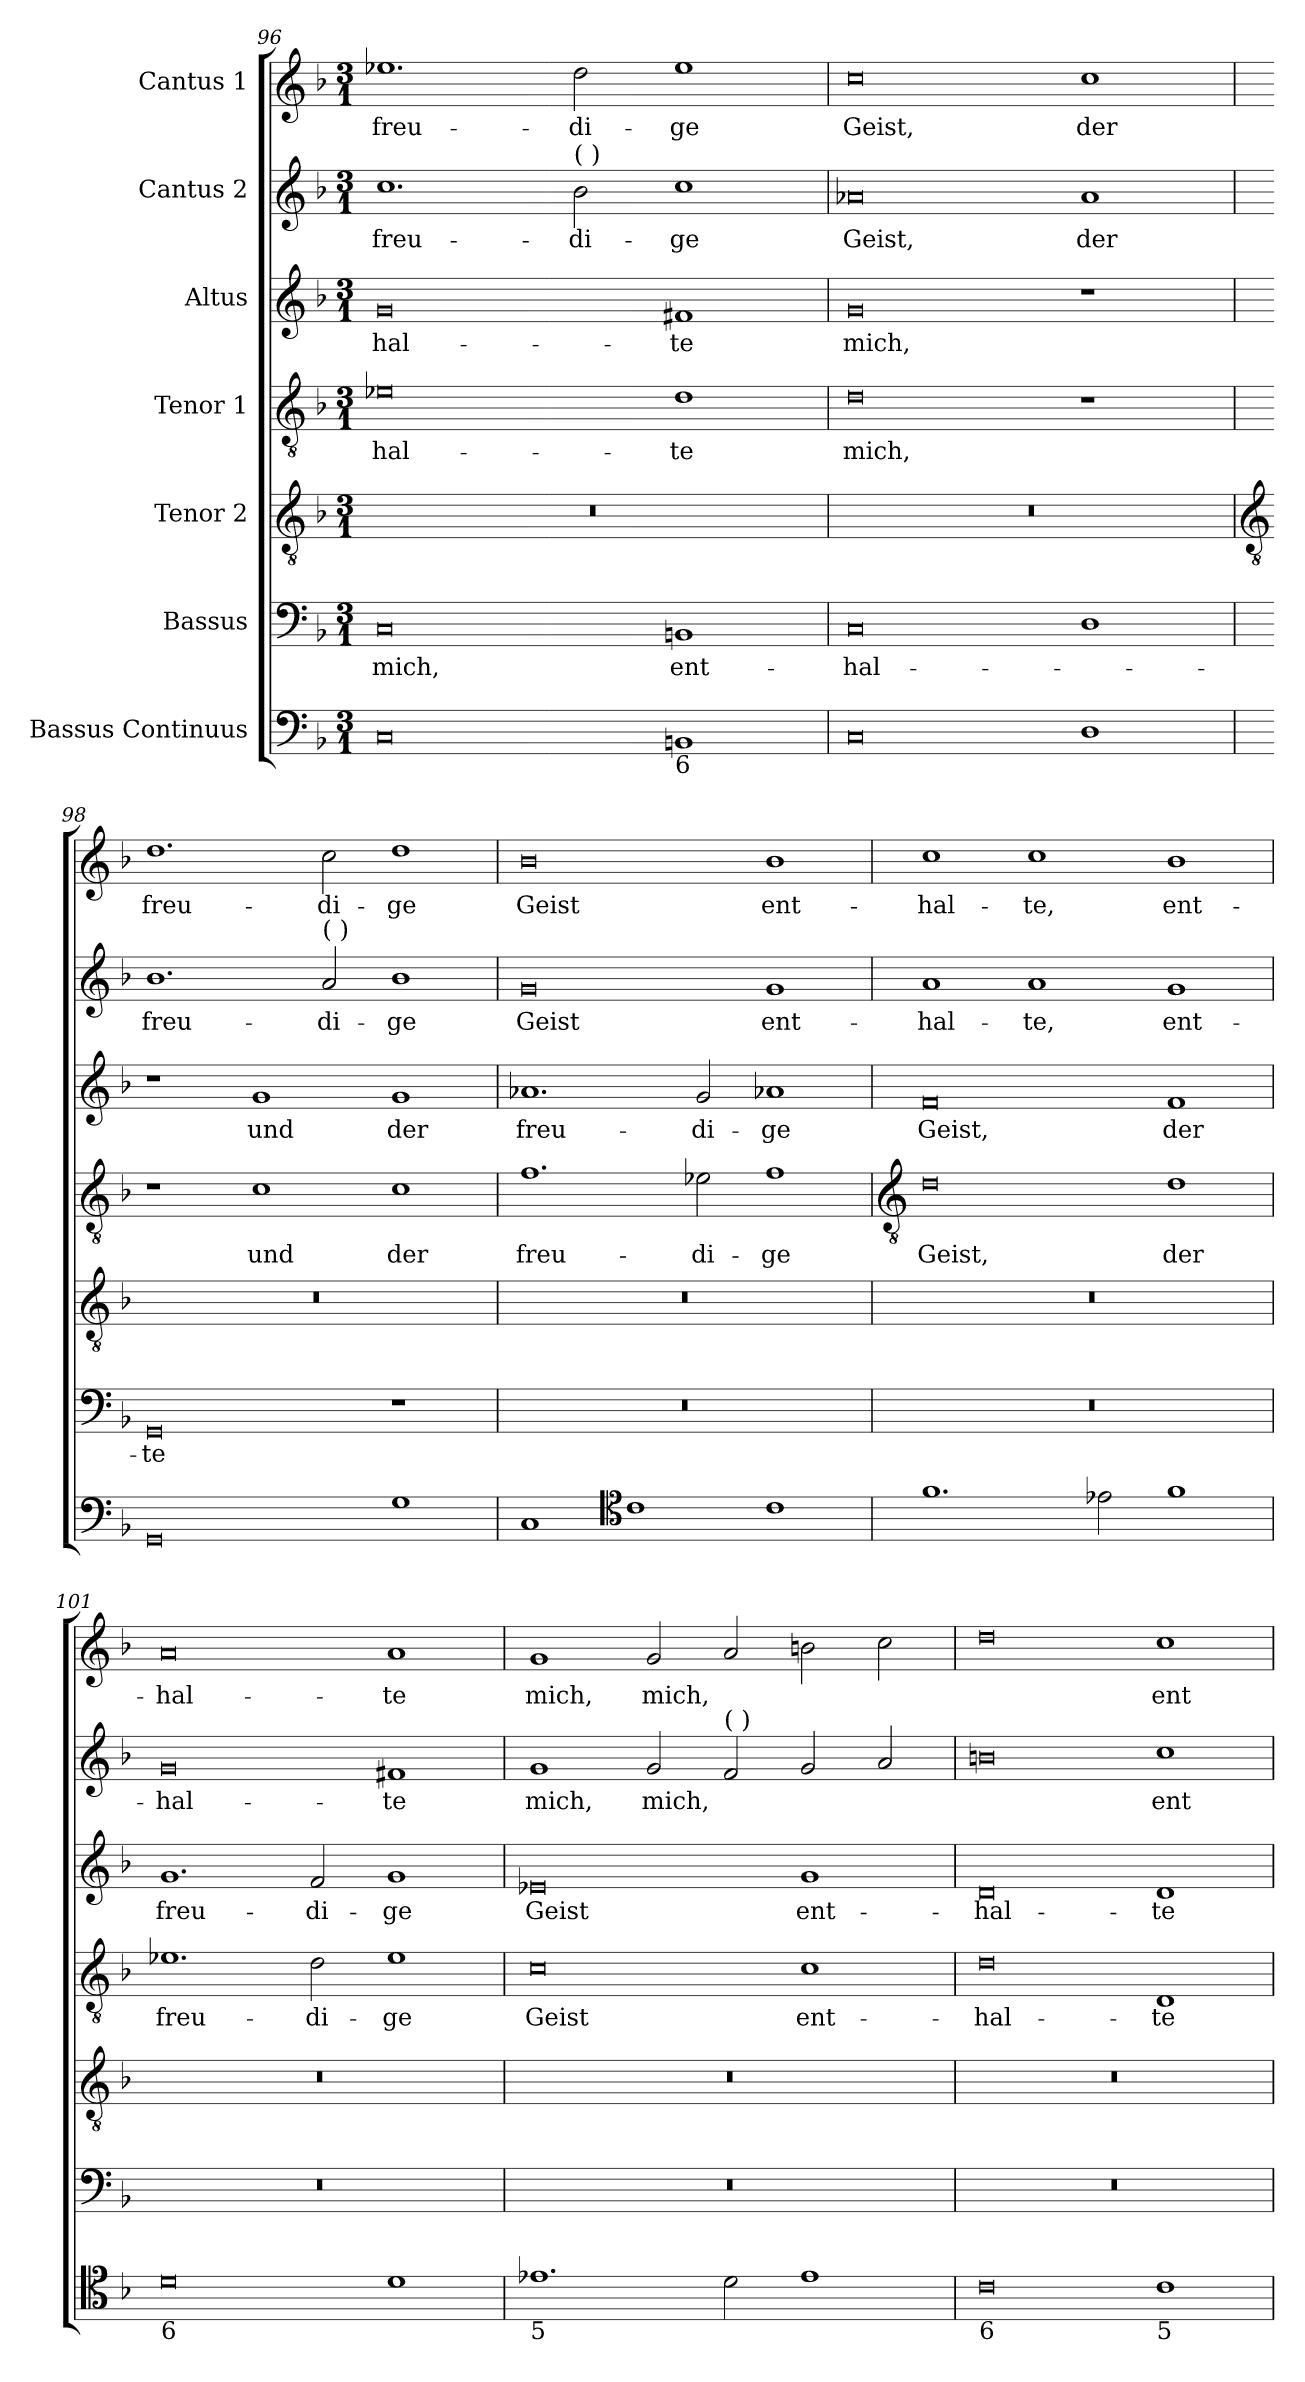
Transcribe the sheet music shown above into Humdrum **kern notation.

**kern	**kern	**text	**kern	**kern	**text	**kern	**text	**kern	**text	**kern	**text
*part7	*part6	*part6	*part5	*part4	*part4	*part3	*part3	*part2	*part2	*part1	*part1
*staff7	*staff6	*staff6	*staff5	*staff4	*staff4	*staff3	*staff3	*staff2	*staff2	*staff1	*staff1
*I"Bassus Continuus	*I"Bassus	*	*I"Tenor 2	*I"Tenor 1	*	*I"Altus	*	*I"Cantus 2	*	*I"Cantus 1	*
*clefF4	*clefF4	*	*clefGv2	*clefGv2	*	*clefG2	*	*clefG2	*	*clefG2	*
*k[b-]	*k[b-]	*	*k[b-]	*k[b-]	*	*k[b-]	*	*k[b-]	*	*k[b-]	*
*F:	*F:	*	*F:	*F:	*	*F:	*	*F:	*	*F:	*
*M3/1	*M3/1	*	*M3/1	*M3/1	*	*M3/1	*	*M3/1	*	*M3/1	*
=96	=96	=96	=96	=96	=96	=96	=96	=96	=96	=96	=96
!	!	!LO:LY:b	!	!	!LO:LY:b	!	!LO:LY:b	!	!LO:LY:b	!	!LO:LY:b
0C	0C	mich,	0.r	0e-X	-hal-	0g	-hal-	1.cc	freu-	1.ee-X	freu-
!	!	!	!	!	!	!	!	!LO:TX:a:t=(  )	!	!	!
!	!	!	!	!	!	!	!	!	!LO:LY:b	!	!LO:LY:b
.	.	.	.	.	.	.	.	2b-	-di-	2dd	-di-
!LO:TX:b:t=6	!	!	!	!	!	!	!	!	!	!	!
!	!	!LO:LY:b	!	!	!LO:LY:b	!	!LO:LY:b	!	!LO:LY:b	!	!LO:LY:b
1BBn	1BBn	ent-	.	1d	-te	1f#X	-te	1cc	-ge	1ee-	-ge
=97	=97	=97	=97	=97	=97	=97	=97	=97	=97	=97	=97
!	!	!LO:LY:b	!	!	!LO:LY:b	!	!LO:LY:b	!	!LO:LY:b	!	!LO:LY:b
0C	0C	-hal-	0.r	0d	mich,	0g	mich,	0a-X	Geist,	0cc	Geist,
!	!	!	!	!	!	!	!	!	!LO:LY:b	!	!LO:LY:b
1D	1D	.	.	1r	.	1r	.	1a-	der	1cc	der
!!LO:LB:g=z
=98	=98	=98	=98	=98	=98	=98	=98	=98	=98	=98	=98
*	*	*	*clefGv2	*	*	*	*	*	*	*	*
!	!	!LO:LY:b	!	!	!	!	!	!	!LO:LY:b	!	!LO:LY:b
0GG	0GG	-te	0.r	1r	.	1r	.	1.b-	freu-	1.dd	freu-
!	!	!	!	!	!LO:LY:b	!	!LO:LY:b	!	!	!	!
.	.	.	.	1c	und	1g	und	.	.	.	.
!	!	!	!	!	!	!	!	!LO:TX:a:t=(  )	!	!	!
!	!	!	!	!	!	!	!	!	!LO:LY:b	!	!LO:LY:b
.	.	.	.	.	.	.	.	2a	-di-	2cc	-di-
!	!	!	!	!	!LO:LY:b	!	!LO:LY:b	!	!LO:LY:b	!	!LO:LY:b
1G	1r	.	.	1c	der	1g	der	1b-	-ge	1dd	-ge
=99	=99	=99	=99	=99	=99	=99	=99	=99	=99	=99	=99
!	!	!	!	!	!LO:LY:b	!	!LO:LY:b	!	!LO:LY:b	!	!LO:LY:b
1C	0.r	.	0.r	1.f	freu-	1.a-X	freu-	0g	Geist	0b-	Geist
*clefC4	*	*	*	*	*	*	*	*	*	*	*
1c	.	.	.	.	.	.	.	.	.	.	.
!	!	!	!	!	!LO:LY:b	!	!LO:LY:b	!	!	!	!
.	.	.	.	2e-X	-di-	2g	-di-	.	.	.	.
!	!	!	!	!	!LO:LY:b	!	!LO:LY:b	!	!LO:LY:b	!	!LO:LY:b
1c	.	.	.	1f	-ge	1a-X	-ge	1g	ent-	1b-	ent-
!!LO:LB:g=z
=100	=100	=100	=100	=100	=100	=100	=100	=100	=100	=100	=100
*	*	*	*	*clefGv2	*	*	*	*	*	*	*
!	!	!	!	!	!LO:LY:b	!	!LO:LY:b	!	!LO:LY:b	!	!LO:LY:b
1.f	0.r	.	0.r	0d	Geist,	0f	Geist,	1a	-hal-	1cc	-hal-
!	!	!	!	!	!	!	!	!	!LO:LY:b	!	!LO:LY:b
.	.	.	.	.	.	.	.	1a	-te,	1cc	-te,
2e-X	.	.	.	.	.	.	.	.	.	.	.
!	!	!	!	!	!LO:LY:b	!	!LO:LY:b	!	!LO:LY:b	!	!LO:LY:b
1f	.	.	.	1d	der	1f	der	1g	ent-	1b-	ent-
!!LO:LB:g=z
=101	=101	=101	=101	=101	=101	=101	=101	=101	=101	=101	=101
!LO:TX:b:t=6	!	!	!	!	!	!	!	!	!	!	!
!	!	!	!	!	!LO:LY:b	!	!LO:LY:b	!	!LO:LY:b	!	!LO:LY:b
0d	0.r	.	0.r	1.e-X	freu-	1.g	freu-	0g	-hal-	0a	-hal-
!	!	!	!	!	!LO:LY:b	!	!LO:LY:b	!	!	!	!
.	.	.	.	2d	-di-	2f	-di-	.	.	.	.
!	!	!	!	!	!LO:LY:b	!	!LO:LY:b	!	!LO:LY:b	!	!LO:LY:b
1d	.	.	.	1e-	-ge	1g	-ge	1f#X	-te	1a	-te
=102	=102	=102	=102	=102	=102	=102	=102	=102	=102	=102	=102
!LO:TX:b:t=5	!	!	!	!	!	!	!	!	!	!	!
!	!	!	!	!	!LO:LY:b	!	!LO:LY:b	!	!LO:LY:b	!	!LO:LY:b
1.e-X	0.r	.	0.r	0c	Geist	0e-X	Geist	1g	mich,	1g	mich,
!	!	!	!	!	!	!	!	!	!LO:LY:b	!	!LO:LY:b
.	.	.	.	.	.	.	.	2g	mich,	2g	mich,
!	!	!	!	!	!	!	!	!LO:TX:a:t=(  )	!	!	!
2d	.	.	.	.	.	.	.	2f	.	2a	.
!	!	!	!	!	!LO:LY:b	!	!LO:LY:b	!	!	!	!
1e-	.	.	.	1c	ent-	1g	ent-	2g	.	2bn	.
.	.	.	.	.	.	.	.	2a	.	2cc	.
=103	=103	=103	=103	=103	=103	=103	=103	=103	=103	=103	=103
!LO:TX:b:t=6	!	!	!	!	!	!	!	!	!	!	!
!	!	!	!	!	!LO:LY:b	!	!LO:LY:b	!	!	!	!
0c	0.r	.	0.r	0d	-hal-	0d	-hal-	0bn	.	0dd	.
!LO:TX:b:t=5	!	!	!	!	!	!	!	!	!	!	!
!	!	!	!	!	!LO:LY:b	!	!LO:LY:b	!	!LO:LY:b	!	!LO:LY:b
1c	.	.	.	1D	-te	1d	-te	1cc	ent-	1cc	ent-
=	=	=	=	=	=	=	=	=	=	=	=
*-	*-	*-	*-	*-	*-	*-	*-	*-	*-	*-	*-
